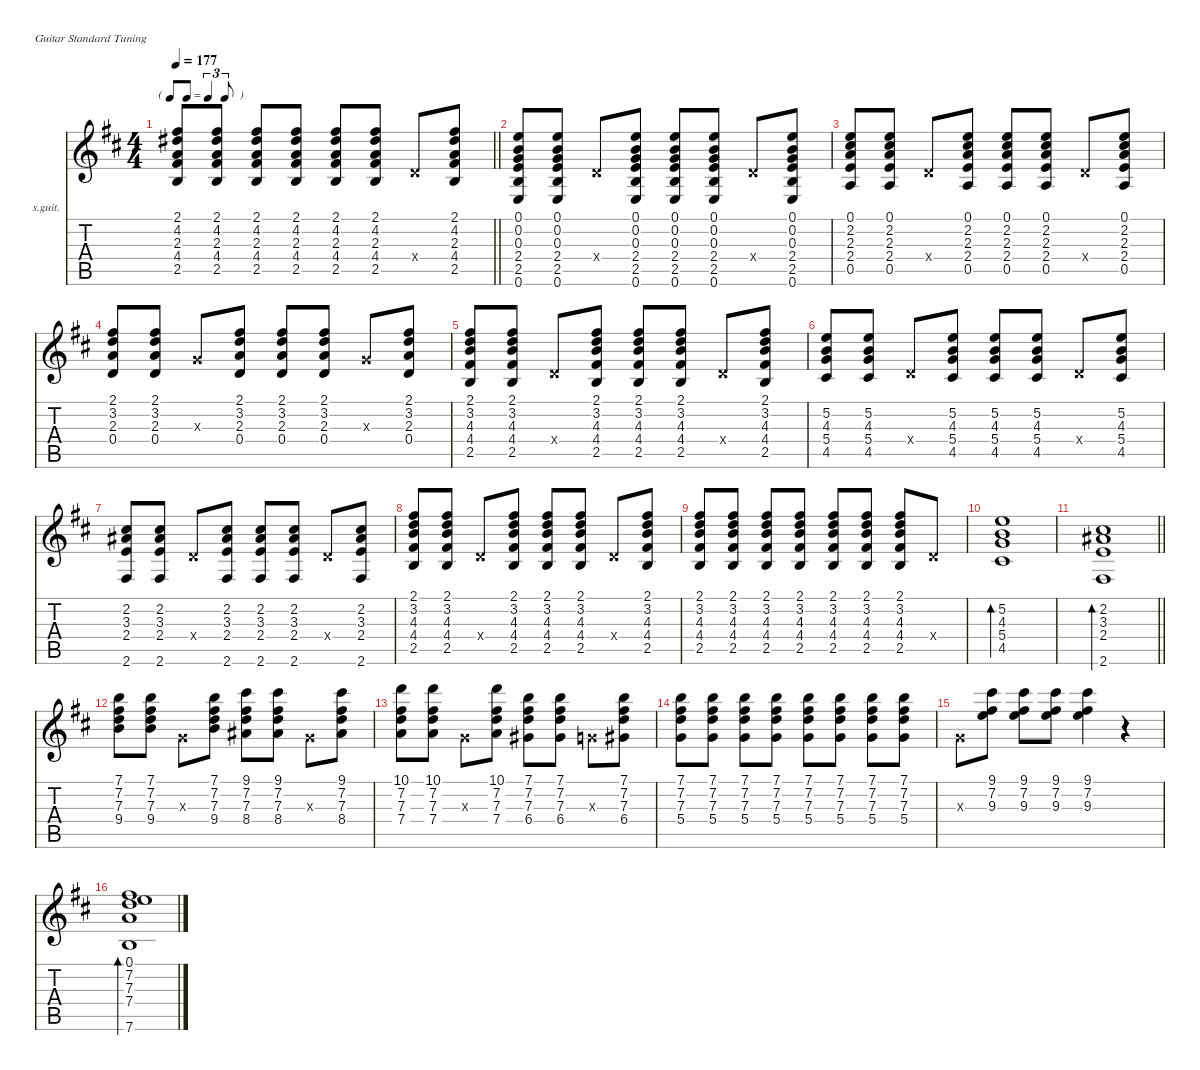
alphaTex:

\hideDynamics
\bracketExtendMode nobrackets
\firstSystemTrackNameOrientation horizontal
\otherSystemsTrackNameOrientation horizontal
\track ("档捻坷墨" "s.guit.") {instrument acousticguitarsteel}
\staff {score tabs}
\tuning (E4 B3 G3 D3 A2 E2)
\ts (4 4)
\tf triplet8th
\tempo 177
\clef g2
\barLineRight lightlight
\ks bminor
(2.1{t acc #} 4.2{t acc #} 2.3{t acc forcenatural} 4.4{t acc #} 2.5{t acc forcenatural}).8{dy f} (2.1{acc #} 4.2{acc #} 2.3{acc forcenatural} 4.4{acc #} 2.5{acc forcenatural}).8 (2.1{acc #} 4.2{acc #} 2.3{acc forcenatural} 4.4{acc #} 2.5{acc forcenatural}).8 (2.1{acc #} 4.2{acc #} 2.3{acc forcenatural} 4.4{acc #} 2.5{acc forcenatural}).8 (2.1{acc #} 4.2{acc #} 2.3{acc forcenatural} 4.4{acc #} 2.5{acc forcenatural}).8 (2.1{acc #} 4.2{acc #} 2.3{acc forcenatural} 4.4{acc #} 2.5{acc forcenatural}).8 0.4{x acc forcenatural}.8 (2.1{acc #} 4.2{acc #} 2.3{acc forcenatural} 4.4{acc #} 2.5{acc forcenatural}).8 |
(0.1{acc forcenatural} 0.2{acc forcenatural} 0.3{acc forcenatural} 2.4{acc forcenatural} 2.5{acc forcenatural} 0.6{acc forcenatural}).8 (0.1{acc forcenatural} 0.2{acc forcenatural} 0.3{acc forcenatural} 2.4{acc forcenatural} 2.5{acc forcenatural} 0.6{acc forcenatural}).8 0.4{x acc forcenatural}.8 (0.1{acc forcenatural} 0.2{acc forcenatural} 0.3{acc forcenatural} 2.4{acc forcenatural} 2.5{acc forcenatural} 0.6{acc forcenatural}).8 (0.1{acc forcenatural} 0.2{acc forcenatural} 0.3{acc forcenatural} 2.4{acc forcenatural} 2.5{acc forcenatural} 0.6{acc forcenatural}).8 (0.1{acc forcenatural} 0.2{acc forcenatural} 0.3{acc forcenatural} 2.4{acc forcenatural} 2.5{acc forcenatural} 0.6{acc forcenatural}).8 0.4{x acc forcenatural}.8 (0.1{acc forcenatural} 0.2{acc forcenatural} 0.3{acc forcenatural} 2.4{acc forcenatural} 2.5{acc forcenatural} 0.6{acc forcenatural}).8 |
(0.1{acc forcenatural} 2.2{acc #} 2.3{acc forcenatural} 2.4{acc forcenatural} 0.5{acc forcenatural}).8 (0.1{acc forcenatural} 2.2{acc #} 2.3{acc forcenatural} 2.4{acc forcenatural} 0.5{acc forcenatural}).8 0.4{x acc forcenatural}.8 (0.1{acc forcenatural} 2.2{acc #} 2.3{acc forcenatural} 2.4{acc forcenatural} 0.5{acc forcenatural}).8 (0.1{acc forcenatural} 2.2{acc #} 2.3{acc forcenatural} 2.4{acc forcenatural} 0.5{acc forcenatural}).8 (0.1{acc forcenatural} 2.2{acc #} 2.3{acc forcenatural} 2.4{acc forcenatural} 0.5{acc forcenatural}).8 0.4{x acc forcenatural}.8 (0.1{acc forcenatural} 2.2{acc #} 2.3{acc forcenatural} 2.4{acc forcenatural} 0.5{acc forcenatural}).8 |
(2.1{acc #} 3.2{acc forcenatural} 2.3{acc forcenatural} 0.4{acc forcenatural}).8 (2.1{acc #} 3.2{acc forcenatural} 2.3{acc forcenatural} 0.4{acc forcenatural}).8 0.3{x acc forcenatural}.8 (2.1{acc #} 3.2{acc forcenatural} 2.3{acc forcenatural} 0.4{acc forcenatural}).8 (2.1{acc #} 3.2{acc forcenatural} 2.3{acc forcenatural} 0.4{acc forcenatural}).8 (2.1{acc #} 3.2{acc forcenatural} 2.3{acc forcenatural} 0.4{acc forcenatural}).8 0.3{x acc forcenatural}.8 (2.1{acc #} 3.2{acc forcenatural} 2.3{acc forcenatural} 0.4{acc forcenatural}).8 |
(2.1{acc #} 3.2{acc forcenatural} 4.3{acc forcenatural} 4.4{acc #} 2.5{acc forcenatural}).8 (2.1{acc #} 3.2{acc forcenatural} 4.3{acc forcenatural} 4.4{acc #} 2.5{acc forcenatural}).8 0.4{x acc forcenatural}.8 (2.1{acc #} 3.2{acc forcenatural} 4.3{acc forcenatural} 4.4{acc #} 2.5{acc forcenatural}).8 (2.1{acc #} 3.2{acc forcenatural} 4.3{acc forcenatural} 4.4{acc #} 2.5{acc forcenatural}).8 (2.1{acc #} 3.2{acc forcenatural} 4.3{acc forcenatural} 4.4{acc #} 2.5{acc forcenatural}).8 0.4{x acc forcenatural}.8 (2.1{acc #} 3.2{acc forcenatural} 4.3{acc forcenatural} 4.4{acc #} 2.5{acc forcenatural}).8 |
(5.2{acc forcenatural} 4.3{acc forcenatural} 5.4{acc forcenatural} 4.5{acc #}).8 (5.2{acc forcenatural} 4.3{acc forcenatural} 5.4{acc forcenatural} 4.5{acc #}).8 0.4{x acc forcenatural}.8 (5.2{acc forcenatural} 4.3{acc forcenatural} 5.4{acc forcenatural} 4.5{acc #}).8 (5.2{acc forcenatural} 4.3{acc forcenatural} 5.4{acc forcenatural} 4.5{acc #}).8 (5.2{acc forcenatural} 4.3{acc forcenatural} 5.4{acc forcenatural} 4.5{acc #}).8 0.4{x acc forcenatural}.8 (5.2{acc forcenatural} 4.3{acc forcenatural} 5.4{acc forcenatural} 4.5{acc #}).8 |
(2.2{acc #} 3.3{acc #} 2.4{acc forcenatural} 2.6{acc #}).8 (2.2{acc #} 3.3{acc #} 2.4{acc forcenatural} 2.6{acc #}).8 0.4{x acc forcenatural}.8 (2.2{acc #} 3.3{acc #} 2.4{acc forcenatural} 2.6{acc #}).8 (2.2{acc #} 3.3{acc #} 2.4{acc forcenatural} 2.6{acc #}).8 (2.2{acc #} 3.3{acc #} 2.4{acc forcenatural} 2.6{acc #}).8 0.4{x acc forcenatural}.8 (2.2{acc #} 3.3{acc #} 2.4{acc forcenatural} 2.6{acc #}).8 |
(2.1{acc #} 3.2{acc forcenatural} 4.3{acc forcenatural} 4.4{acc #} 2.5{acc forcenatural}).8 (2.1{acc #} 3.2{acc forcenatural} 4.3{acc forcenatural} 4.4{acc #} 2.5{acc forcenatural}).8 0.4{x acc forcenatural}.8 (2.1{acc #} 3.2{acc forcenatural} 4.3{acc forcenatural} 4.4{acc #} 2.5{acc forcenatural}).8 (2.1{acc #} 3.2{acc forcenatural} 4.3{acc forcenatural} 4.4{acc #} 2.5{acc forcenatural}).8 (2.1{acc #} 3.2{acc forcenatural} 4.3{acc forcenatural} 4.4{acc #} 2.5{acc forcenatural}).8 0.4{x acc forcenatural}.8 (2.1{acc #} 3.2{acc forcenatural} 4.3{acc forcenatural} 4.4{acc #} 2.5{acc forcenatural}).8 |
(2.1{acc #} 3.2{acc forcenatural} 4.3{acc forcenatural} 4.4{acc #} 2.5{acc forcenatural}).8 (2.1{acc #} 3.2{acc forcenatural} 4.3{acc forcenatural} 4.4{acc #} 2.5{acc forcenatural}).8 (2.1{acc #} 3.2{acc forcenatural} 4.3{acc forcenatural} 4.4{acc #} 2.5{acc forcenatural}).8 (2.1{acc #} 3.2{acc forcenatural} 4.3{acc forcenatural} 4.4{acc #} 2.5{acc forcenatural}).8 (2.1{acc #} 3.2{acc forcenatural} 4.3{acc forcenatural} 4.4{acc #} 2.5{acc forcenatural}).8 (2.1{acc #} 3.2{acc forcenatural} 4.3{acc forcenatural} 4.4{acc #} 2.5{acc forcenatural}).8 (2.1{acc #} 3.2{acc forcenatural} 4.3{acc forcenatural} 4.4{acc #} 2.5{acc forcenatural}).8 0.4{x acc forcenatural}.8 |
(5.2{acc forcenatural} 4.3{acc forcenatural} 5.4{acc forcenatural} 4.5{acc #}).1{bd 240} |
\barLineRight lightlight
(2.2{acc #} 3.3{acc #} 2.4{acc forcenatural} 2.6{acc #}).1{bd 240} |
(7.1{acc forcenatural} 7.2{acc #} 7.3{acc forcenatural} 9.4{acc forcenatural}).8 (7.1{acc forcenatural} 7.2{acc #} 7.3{acc forcenatural} 9.4{acc forcenatural}).8 0.3{x acc forcenatural}.8 (7.1{acc forcenatural} 7.2{acc #} 7.3{acc forcenatural} 9.4{acc forcenatural}).8 (9.1{acc #} 7.2{acc #} 7.3{acc forcenatural} 8.4{acc #}).8 (9.1{acc #} 7.2{acc #} 7.3{acc forcenatural} 8.4{acc #}).8 0.3{x acc forcenatural}.8 (9.1{acc #} 7.2{acc #} 7.3{acc forcenatural} 8.4{acc #}).8 |
(10.1{acc forcenatural} 7.2{acc #} 7.3{acc forcenatural} 7.4{acc forcenatural}).8 (10.1{acc forcenatural} 7.2{acc #} 7.3{acc forcenatural} 7.4{acc forcenatural}).8 0.3{x acc forcenatural}.8 (10.1{acc forcenatural} 7.2{acc #} 7.3{acc forcenatural} 7.4{acc forcenatural}).8 (7.1{acc forcenatural} 7.2{acc #} 7.3{acc forcenatural} 6.4{acc #}).8 (7.1{acc forcenatural} 7.2{acc #} 7.3{acc forcenatural} 6.4{acc #}).8 0.3{x acc forcenatural}.8 (7.1{acc forcenatural} 7.2{acc #} 7.3{acc forcenatural} 6.4{acc #}).8 |
(7.1{acc forcenatural} 7.2{acc #} 7.3{acc forcenatural} 5.4{acc forcenatural}).8 (7.1{acc forcenatural} 7.2{acc #} 7.3{acc forcenatural} 5.4{acc forcenatural}).8 (7.1{acc forcenatural} 7.2{acc #} 7.3{acc forcenatural} 5.4{acc forcenatural}).8 (7.1{acc forcenatural} 7.2{acc #} 7.3{acc forcenatural} 5.4{acc forcenatural}).8 (7.1{acc forcenatural} 7.2{acc #} 7.3{acc forcenatural} 5.4{acc forcenatural}).8 (7.1{acc forcenatural} 7.2{acc #} 7.3{acc forcenatural} 5.4{acc forcenatural}).8 (7.1{acc forcenatural} 7.2{acc #} 7.3{acc forcenatural} 5.4{acc forcenatural}).8 (7.1{acc forcenatural} 7.2{acc #} 7.3{acc forcenatural} 5.4{acc forcenatural}).8 |
0.3{x acc forcenatural}.8 (9.1{acc #} 7.2{acc #} 9.3{acc forcenatural}).8 (9.1{acc #} 7.2{acc #} 9.3{acc forcenatural}).8 (9.1{acc #} 7.2{acc #} 9.3{acc forcenatural}).8 (9.1{acc #} 7.2{acc #} 9.3{acc forcenatural}).4 r.4 |
(0.1{acc forcenatural} 7.2{acc #} 7.3{acc forcenatural} 7.4{acc forcenatural} 7.6{acc forcenatural}).1{bd 480}
